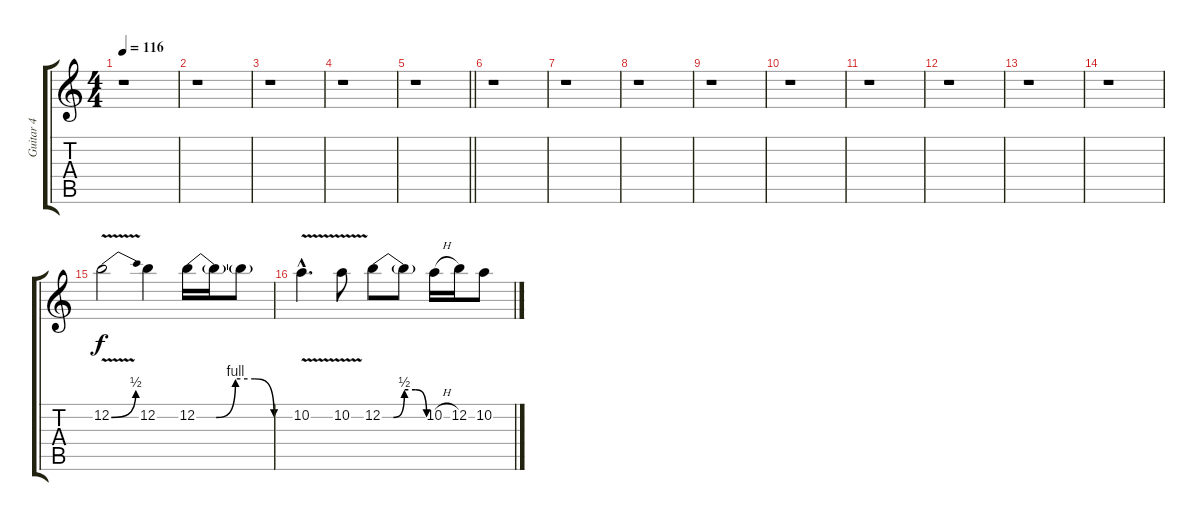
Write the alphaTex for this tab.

\track ("Guitar 4" "Guitar 4") {instrument distortionguitar}
\staff {score tabs}
\tuning (E4 B3 G3 D3 A2 E2) {hide}
\ts (4 4)
\tempo 116
\clef g2
\ks c
r.1{dy f} |
r.1 |
r.1 |
r.1 |
\barLineRight lightlight
r.1 |
r.1 |
r.1 |
r.1 |
r.1 |
r.1 |
r.1 |
r.1 |
r.1 |
r.1 |
12.2{be (bend 0 0 60 2) v}.2 12.2.4 12.2{be (custom 0 0 15 0 30 4 45 4 60 0)}.16 12.2{t}.16 12.2{t}.8 |
10.2{v hac}.4{d} 10.2{v}.8 12.2{be (custom 0 0 15 0 30 2 45 2 60 0)}.8 12.2{t}.8 10.2{h}.16 12.2.16 10.2.8
